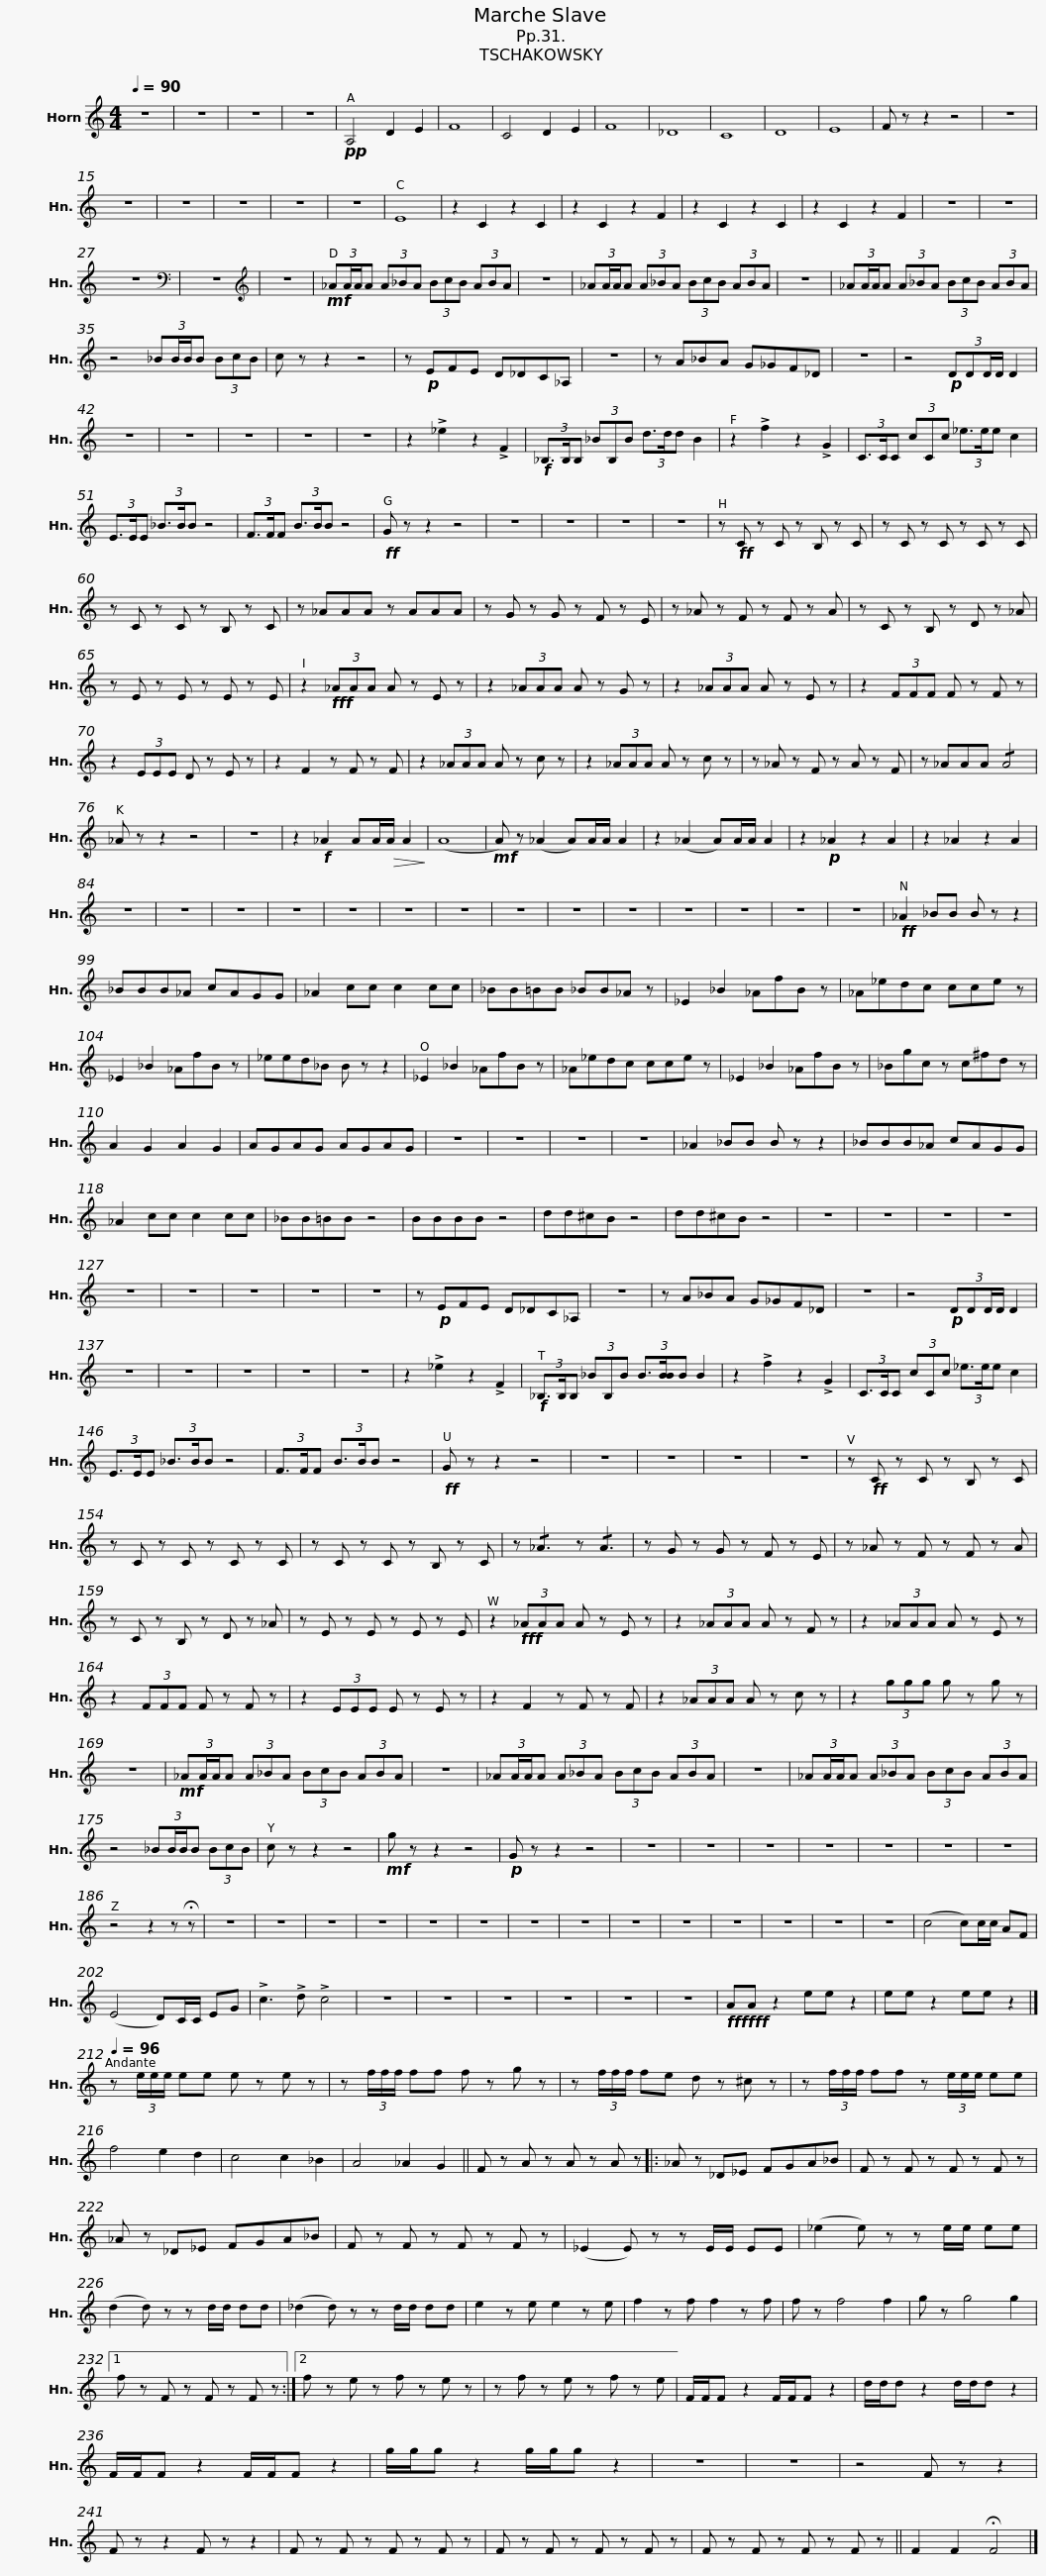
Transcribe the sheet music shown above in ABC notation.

X:1
L:1/8
Q:1/4=90
M:4/4
I:linebreak $
K:none
V:1 treble transpose=-7
V:1
[K:C] z8 | z8 | z8 | z8 |!pp! A,4 D2 E2 | %5
 F8 | C4 D2 E2 | F8 | _D8 | C8 | %10
 D8 | E8 | F z z2 z4 | z8 | z8 | %15
 z8 | z8 | z8 | z8 | E8 | %20
 z2 C2 z2 C2 |$ z2 C2 z2 F2 | z2 C2 z2 C2 | z2 C2 z2 F2 | z8 | %25
 z8 | z8 |[K:bass] z8 |[K:treble] z8 |!mf! (3:2:4_AA/A/A (3A_BA (3BcB (3ABA | %30
 z8 |$ (3:2:4_AA/A/A (3A_BA (3BcB (3ABA | z8 | (3:2:4_AA/A/A (3A_BA (3BcB (3ABA | z4 (3:2:4_BB/B/B (3BcB | %35
 c z z2 z4 |$ z!p! EFE D_DC_A, | z8 | z A_BA G_GF_D | z8 | %40
 z4!p! (3:2:4DDD/D/ D2 | z8 | z8 | z8 | z8 | %45
 z8 | z2 !>!_e2 z2 !>!F2 |$!f! (3_B,3/2B,/B, (3_BB,B (3d3/2d/d B2 | z2 !>!f2 z2 !>!G2 | (3C3/2C/C (3cCc (3_e3/2e/e c2 | %50
 (3E3/2E/E (3_B3/2B/B z4 |$ (3F3/2F/F (3B3/2B/B z4 |!ff! G z z2 z4 | z8 | z8 | %55
 z8 | z8 | z!ff! C z C z B, z C | z C z C z C z C |$ z C z C z B, z C | %60
 z _AAA z AAA | z G z G z F z E | z _A z F z F z A |$ z C z B, z D z _A | z E z E z E z E | %65
 z2!fff! (3_AAA A z E z | z2 (3_AAA A z G z |$ z2 (3_AAA A z E z | z2 (3FFF F z F z | z2 (3EEE D z E z | %70
 z2 F2 z F z F | z2 (3_AAA A z c z |$ z2 (3_AAA A z c z | z _A z F z A z F | z _AAA !/!A4 | %75
 _A z z2 z4 | z8 | z2!f! _A2 AA/!>(!A/ A2!>)! | (A8 |$!mf! A) z (_A2 A)A/A/ A2 | %80
 z2 (_A2 A)A/A/ A2 | z2!p! _A2 z2 A2 | z2 _A2 z2 A2 | z8 | z8 | %85
 z8 | z8 | z8 | z8 | z8 | %90
 z8 | z8 | z8 | z8 | z8 | %95
 z8 | z8 |!ff! _A2 _BB B z z2 | _BBB_A cAGG |$ _A2 cc c2 cc | %100
 _BB=BB _BB_A z | _E2 _B2 _AfB z | _A_edc cce z | _E2 _B2 _AfB z |$ _eed_B B z z2 | %105
 _E2 _B2 _AfB z | _A_edc cce z | _E2 _B2 _AfB z | _Bgc z c^fd z |$ A2 G2 A2 G2 | %110
 AGAG AGAG | z8 | z8 | z8 | z8 | %115
 _A2 _BB B z z2 | _BBB_A cAGG | _A2 cc c2 cc | _BB=BB z4 |$ BBBB z4 | %120
 dd^cB z4 | dd^cB z4 | z8 | z8 | z8 | %125
 z8 | z8 | z8 | z8 | z8 | %130
 z8 | z!p! EFE D_DC_A, | z8 | z A_BA G_GF_D |$ z8 | %135
 z4!p! (3:2:4DDD/D/ D2 | z8 | z8 | z8 | z8 | %140
 z8 | z2 !>!_e2 z2 !>!F2 |!f! (3_B,3/2B,/B, (3_BB,B (3B3/2[BB]/B B2 | z2 !>!f2 z2 !>!G2 |$ (3C3/2C/C (3cCc (3_e3/2e/e c2 | %145
 (3E3/2E/E (3_B3/2B/B z4 | (3F3/2F/F (3B3/2B/B z4 |!ff! G z z2 z4 | z8 | z8 | %150
 z8 | z8 |$ z!ff! C z C z B, z C | z C z C z C z C | z C z C z B, z C | %155
 z !/!_A3 z !/!A3 |$ z G z G z F z E | z _A z F z F z A | z C z B, z D z _A | z E z E z E z E |$ %160
 z2!fff! (3_AAA A z E z | z2 (3_AAA A z F z | z2 (3_AAA A z E z | z2 (3FFF F z F z |$ z2 (3EEE E z E z | %165
 z2 F2 z F z F | z2 (3_AAA A z c z | z2 (3ggg g z g z | z8 |$!mf! (3:2:4_AA/A/A (3A_BA (3BcB (3ABA | %170
 z8 | (3:2:4_AA/A/A (3A_BA (3BcB (3ABA | z8 |$ (3:2:4_AA/A/A (3A_BA (3BcB (3ABA | z4 (3:2:4_BB/B/B (3BcB | %175
 c z z2 z4 |!mf! g z z2 z4 |!p! G z z2 z4 | z8 | z8 | %180
 z8 | z8 | z8 | z8 | z8 | %185
 z4 z2 z !fermata!z |$ z8 | z8 | z8 | z8 | %190
 z8 | z8 | z8 | z8 | z8 | %195
 z8 | z8 | z8 | z8 | z8 | %200
 (c4 c)c/c/ AF | (E4 D)C/C/ EG | !>!c3 !>!d !>!c4 | z8 | z8 | %205
 z8 | z8 | z8 | z8 |!fff!!fff! AA z2 ee z2 | %210
 ee z2 ee z2 |]$[Q:1/4=96] z (3e/e/e/ ee e z e z | z (3f/f/f/ ff f z g z | z (3f/f/f/ fe d z ^c z | z (3f/f/f/ ff z (3e/e/e/ ee |$ %215
 f4 e2 d2 | c4 c2 _B2 | A4 _A2 G2 || F z A z A z A z |: _A z _D_E FGA_B | %220
 F z F z F z F z |$ _A z _D_E FGA_B | F z F z F z F z | (_E2 E) z z E/E/ EE | (_e2 e) z z e/e/ ee |$ %225
 (d2 d) z z d/d/ dd | (_d2 d) z z d/d/ dd | e2 z e e2 z e | f2 z f f2 z f | f z f4 f2 | %230
 g z g4 g2 |1$ f z F z F z F z :|2 f z e z f z e z | z f z e z f z e | F/F/F z2 F/F/F z2 | %235
 d/d/d z2 d/d/d z2 |$ F/F/F z2 F/F/F z2 | g/g/g z2 g/g/g z2 | z8 | z8 | %240
 z4 F z z2 | F z z2 F z z2 | F z F z F z F z |$ F z F z F z F z | F z F z F z F z || %245
 F2 F2 !fermata!F4 |] %246
